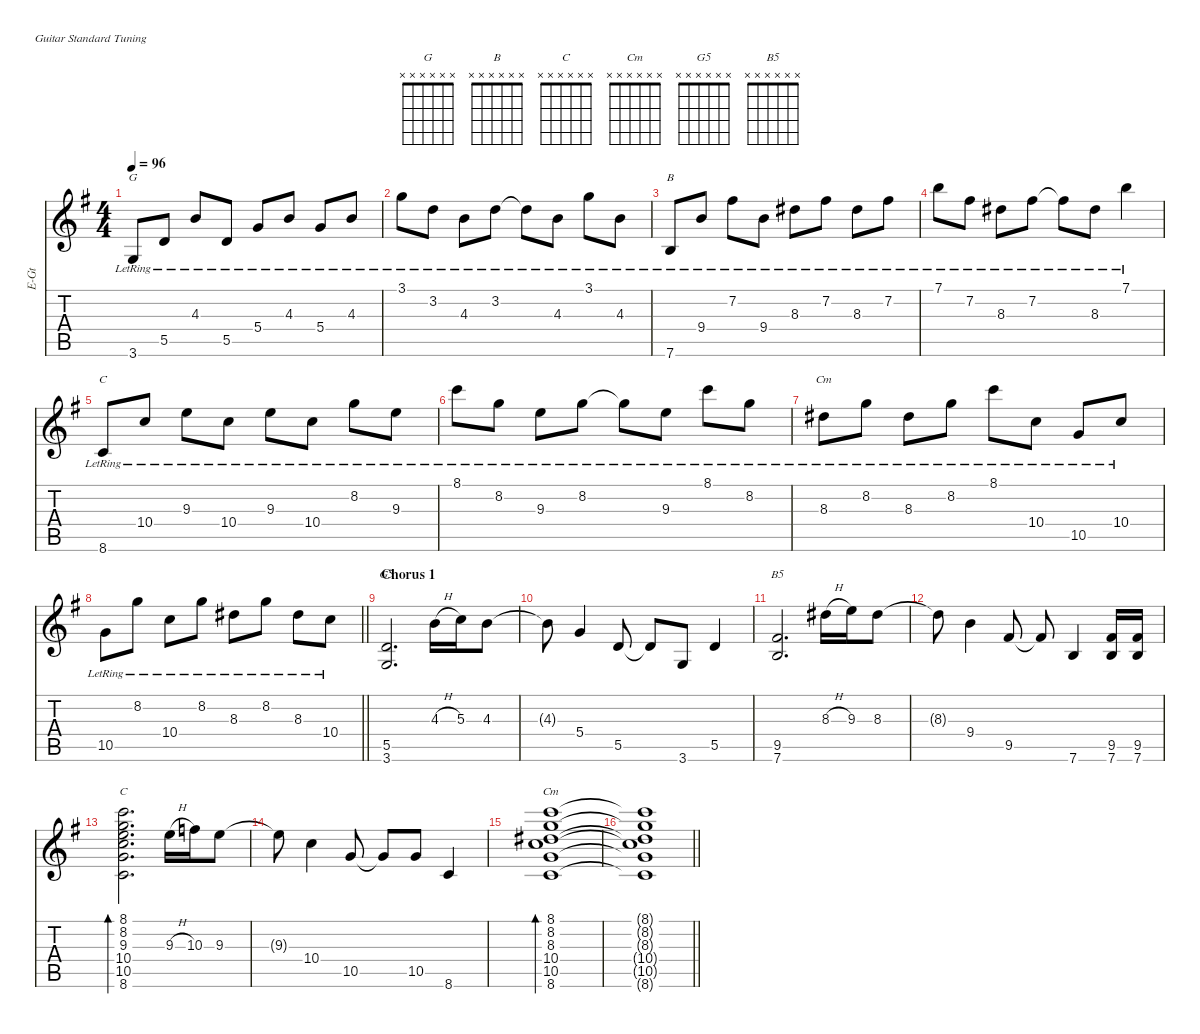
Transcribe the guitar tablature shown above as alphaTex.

\defaultSystemsLayout 4
\hideDynamics
\bracketExtendMode nobrackets
\otherSystemsTrackNameOrientation horizontal
\track ("Guitar 1" "E-Gt") {defaultSystemsLayout 4 instrument electricguitarjazz}
\staff {score tabs}
\tuning (E4 B3 G3 D3 A2 E2)
\chord ("G" x x x x x x)
\chord ("B" x x x x x x)
\chord ("C" x x x x x x)
\chord ("Cm" x x x x x x)
\chord ("G5" x x x x x x)
\chord ("B5" x x x x x x)
\ts (4 4)
\tempo 96
\clef g2
\ks g
3.6{lr acc forcenatural}.8{ch "G" dy f beam Up} 5.5{lr acc forcenatural}.8{beam Up} 4.3{lr acc forcenatural}.8{beam Up} 5.5{lr acc forcenatural}.8{beam Up} 5.4{lr acc forcenatural}.8{beam Up} 4.3{lr acc forcenatural}.8{beam Up} 5.4{lr acc forcenatural}.8{beam Up} 4.3{lr acc forcenatural}.8{beam Up} |
3.1{lr acc forcenatural}.8{beam Down} 3.2{lr acc forcenatural}.8{beam Down} 4.3{lr acc forcenatural}.8{beam Down} 3.2{lr acc forcenatural}.8{beam Down} 3.2{lr t acc forcenatural}.8{beam Down} 4.3{lr acc forcenatural}.8{beam Down} 3.1{lr acc forcenatural}.8{beam Down} 4.3{lr acc forcenatural}.8{beam Down} |
7.6{lr acc forcenatural}.8{ch "B" beam Up} 9.4{lr acc forcenatural}.8{beam Up} 7.2{lr acc #}.8{beam Down} 9.4{lr acc forcenatural}.8{beam Down} 8.3{lr acc #}.8{beam Down} 7.2{lr acc #}.8{beam Down} 8.3{lr acc #}.8{beam Down} 7.2{lr acc #}.8{beam Down} |
7.1{lr acc forcenatural}.8{beam Down} 7.2{lr acc #}.8{beam Down} 8.3{lr acc #}.8{beam Down} 7.2{lr acc #}.8{beam Down} 7.2{lr t acc #}.8{beam Down} 8.3{lr acc #}.8{beam Down} 7.1{lr acc forcenatural}.4{beam Down} |
8.6{lr acc forcenatural}.8{ch "C" beam Up} 10.4{lr acc forcenatural}.8{beam Up} 9.3{lr acc forcenatural}.8{beam Down} 10.4{lr acc forcenatural}.8{beam Down} 9.3{lr acc forcenatural}.8{beam Down} 10.4{lr acc forcenatural}.8{beam Down} 8.2{lr acc forcenatural}.8{beam Down} 9.3{lr acc forcenatural}.8{beam Down} |
8.1{lr acc forcenatural}.8{beam Down} 8.2{lr acc forcenatural}.8{beam Down} 9.3{lr acc forcenatural}.8{beam Down} 8.2{lr acc forcenatural}.8{beam Down} 8.2{lr t acc forcenatural}.8{beam Down} 9.3{lr acc forcenatural}.8{beam Down} 8.1{lr acc forcenatural}.8{beam Down} 8.2{lr acc forcenatural}.8{beam Down} |
8.3{lr acc #}.8{ch "Cm" beam Down} 8.2{lr acc forcenatural}.8{beam Down} 8.3{lr acc #}.8{beam Down} 8.2{lr acc forcenatural}.8{beam Down} 8.1{lr acc forcenatural}.8{beam Down} 10.4{lr acc forcenatural}.8{beam Down} 10.5{lr acc forcenatural}.8{beam Up} 10.4{lr acc forcenatural}.8{beam Up} |
\barLineRight lightlight
10.5{lr acc forcenatural}.8{beam Down} 8.2{lr acc forcenatural}.8{beam Down} 10.4{lr acc forcenatural}.8{beam Down} 8.2{lr acc forcenatural}.8{beam Down} 8.3{lr acc #}.8{beam Down} 8.2{lr acc forcenatural}.8{beam Down} 8.3{lr acc #}.8{beam Down} 10.4{lr acc forcenatural}.8{beam Down} |
\section ("" "Chorus 1")
(5.5{acc forcenatural} 3.6{acc forcenatural}).2{d ch "G5" beam Up} 4.3{h acc forcenatural}.16{beam Down} 5.3{acc forcenatural}.16{beam Down} 4.3{acc forcenatural}.8{beam Down} |
4.3{t acc forcenatural}.8{beam Down} 5.4{acc forcenatural}.4{beam Up} 5.5{acc forcenatural}.8{beam Up} 5.5{t acc forcenatural}.8{beam Up} 3.6{acc forcenatural}.8{beam Up} 5.5{acc forcenatural}.4{beam Up} |
(9.5{acc #} 7.6{acc forcenatural}).2{d ch "B5" beam Up} 8.3{h acc #}.16{beam Down} 9.3{acc forcenatural}.16{beam Down} 8.3{acc #}.8{beam Down} |
8.3{t acc #}.8{beam Down} 9.4{acc forcenatural}.4{beam Down} 9.5{acc #}.8{beam Up} 9.5{t acc #}.8{beam Up} 7.6{acc forcenatural}.4{beam Up} (9.5{acc #} 7.6{acc forcenatural}).16{beam Up} (9.5{acc #} 7.6{acc forcenatural}).16{beam Up} |
(8.1{acc forcenatural} 8.2{acc forcenatural} 9.3{acc forcenatural} 10.4{acc forcenatural} 10.5{acc forcenatural} 8.6{acc forcenatural}).2{d bd 124 ch "C" beam Down} 9.3{h acc forcenatural}.16{beam Down} 10.3{acc forcenatural}.16{beam Down} 9.3{acc forcenatural}.8{beam Down} |
9.3{t acc forcenatural}.8{beam Down} 10.4{acc forcenatural}.4{beam Down} 10.5{acc forcenatural}.8{beam Up} 10.5{t acc forcenatural}.8{beam Up} 10.5{acc forcenatural}.8{beam Up} 8.6{acc forcenatural}.4{beam Up} |
(8.1{acc forcenatural} 8.2{acc forcenatural} 8.3{acc #} 10.4{acc forcenatural} 10.5{acc forcenatural} 8.6{acc forcenatural}).1{bd 123 ch "Cm" beam Down} |
\barLineRight lightlight
(8.1{t acc forcenatural} 8.2{t acc forcenatural} 8.3{t acc #} 10.4{t acc forcenatural} 10.5{t acc forcenatural} 8.6{t acc forcenatural}).1{beam Down}
